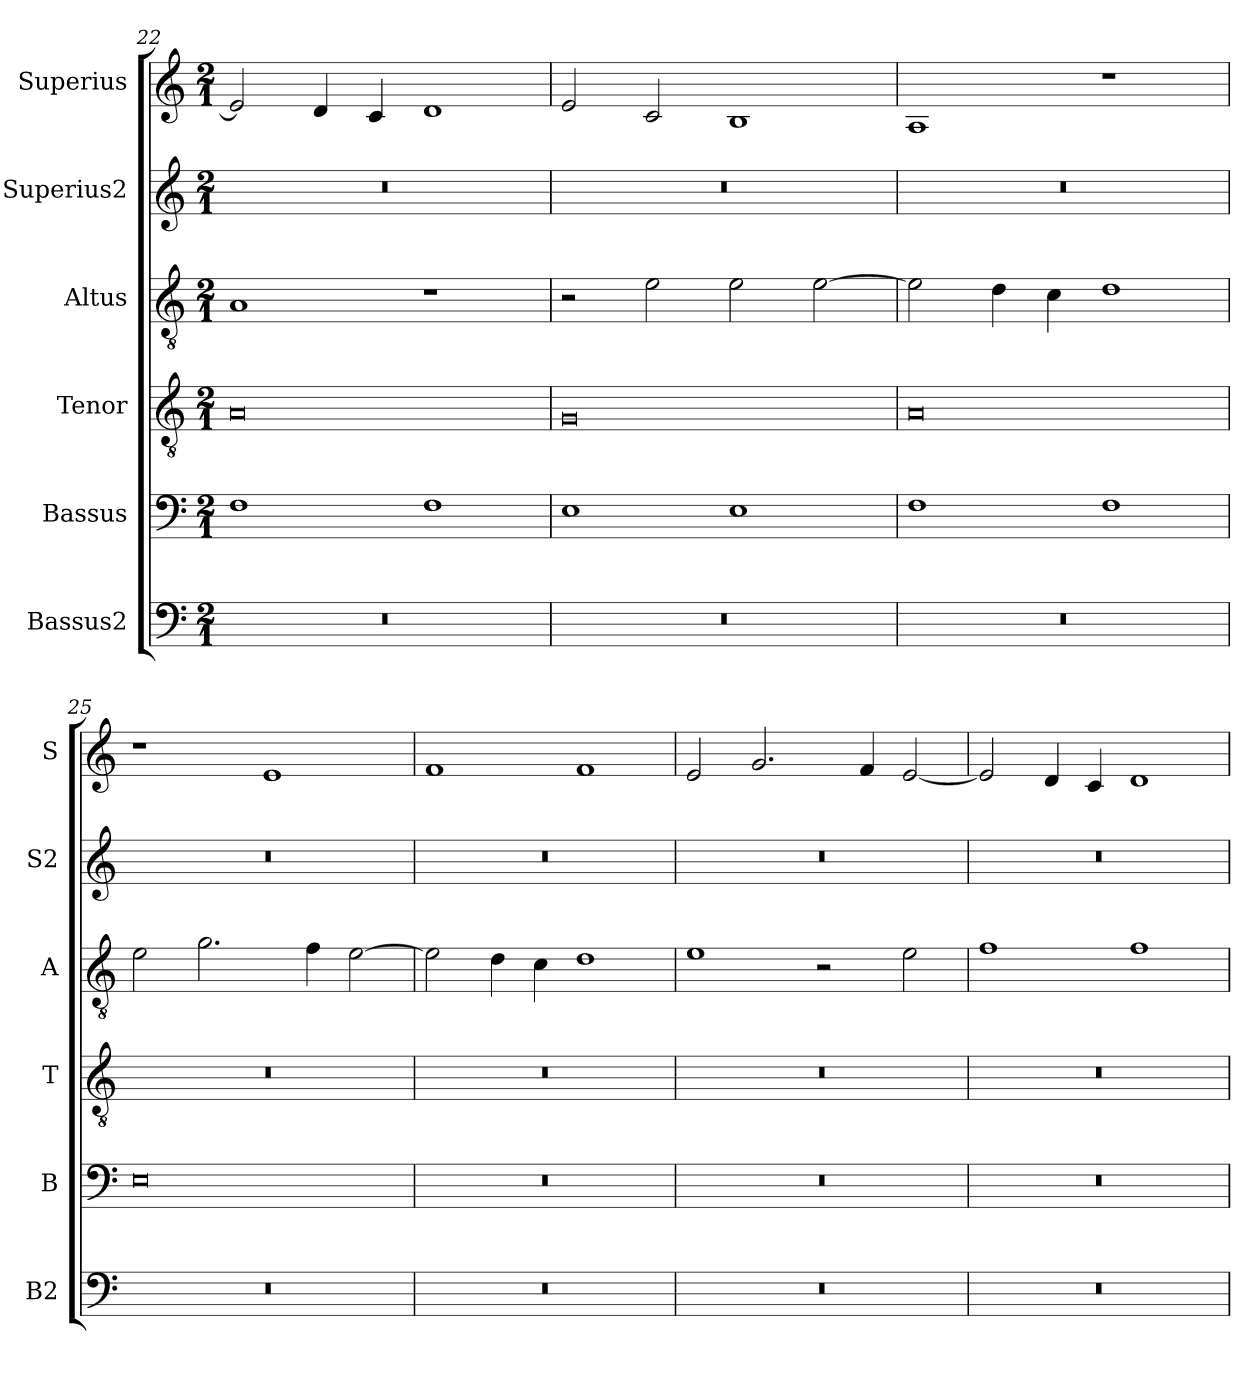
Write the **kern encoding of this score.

**kern	**kern	**kern	**kern	**kern	**kern
*part6	*part5	*part4	*part3	*part2	*part1
*staff6	*staff5	*staff4	*staff3	*staff2	*staff1
*I"Bassus2	*I"Bassus	*I"Tenor	*I"Altus	*I"Superius2	*I"Superius
*I'B2	*I'B	*I'T	*I'A	*I'S2	*I'S
*clefF4	*clefF4	*clefGv2	*clefGv2	*clefG2	*clefG2
*k[]	*k[]	*k[]	*k[]	*k[]	*k[]
*M2/1	*M2/1	*M2/1	*M2/1	*M2/1	*M2/1
=22	=22	=22	=22	=22	=22
0r	1F	0A	1A	0r	2e/]
.	.	.	.	.	4d/
.	.	.	.	.	4c/
.	1F	.	1r	.	1d
=23	=23	=23	=23	=23	=23
0r	1E	0G	2r	0r	2e/
.	.	.	2e\	.	2c/
.	1E	.	2e\	.	1B
.	.	.	[2e\	.	.
=24	=24	=24	=24	=24	=24
0r	1F	0A	2e\]	0r	1A
.	.	.	4d\	.	.
.	.	.	4c\	.	.
.	1F	.	1d	.	1r
=25	=25	=25	=25	=25	=25
0r	0E	0r	2e\	0r	1r
.	.	.	2.g\	.	.
.	.	.	.	.	1e
.	.	.	4f\	.	.
.	.	.	[2e\	.	.
=26	=26	=26	=26	=26	=26
0r	0r	0r	2e\]	0r	1f
.	.	.	4d\	.	.
.	.	.	4c\	.	.
.	.	.	1d	.	1f
=27	=27	=27	=27	=27	=27
0r	0r	0r	1e	0r	2e/
.	.	.	.	.	2.g/
.	.	.	2r	.	.
.	.	.	.	.	4f/
.	.	.	2e\	.	[2e/
=28	=28	=28	=28	=28	=28
0r	0r	0r	1f	0r	2e/]
.	.	.	.	.	4d/
.	.	.	.	.	4c/
.	.	.	1f	.	1d
=	=	=	=	=	=
*-	*-	*-	*-	*-	*-
